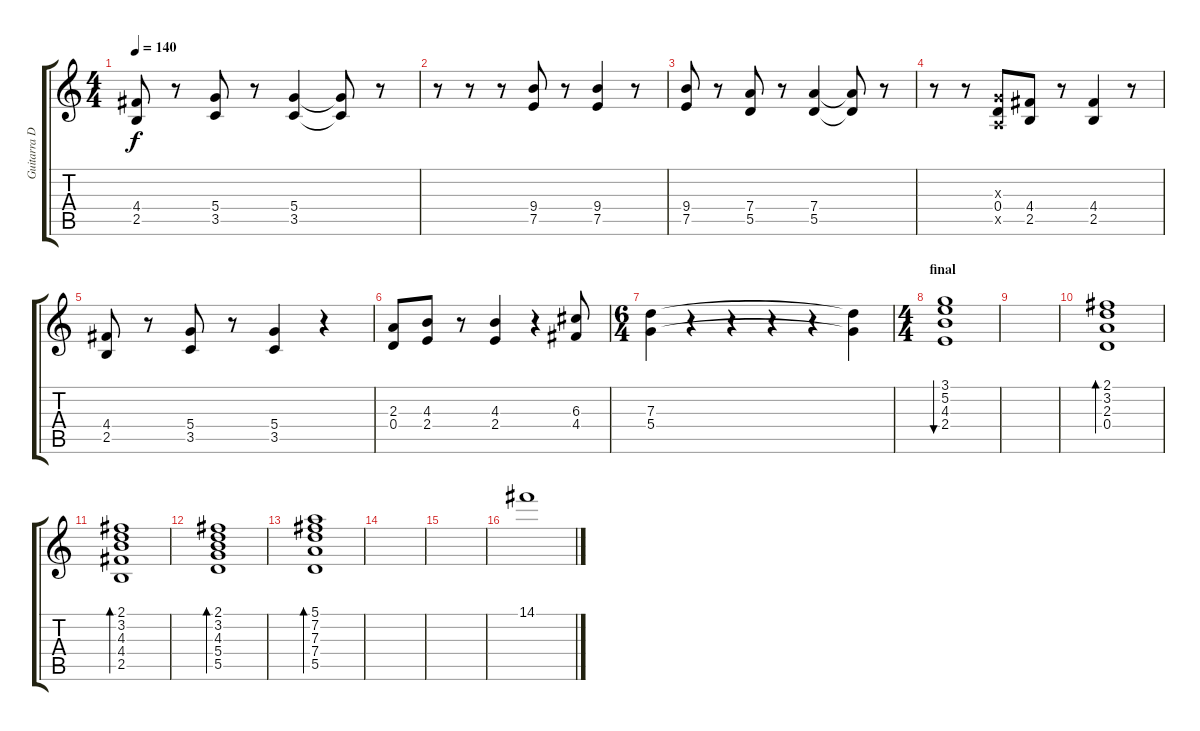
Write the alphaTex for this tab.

\track ("Guitarra Dist" "Guitarra D") {instrument distortionguitar}
\staff {score tabs}
\tuning (E4 B3 G3 D3 A2 E2) {hide}
\ts (4 4)
\tempo 140
\clef g2
\ks c
(4.4 2.5).8{dy f} r.8 (5.4 3.5).8 r.8 (5.4 3.5).4 (5.4{t} 3.5{t}).8 r.8 |
r.8 r.8 r.8 (9.4 7.5).8 r.8 (9.4 7.5).4 r.8 |
(9.4 7.5).8 r.8 (7.4 5.5).8 r.8 (7.4 5.5).4 (7.4{t} 5.5{t}).8 r.8 |
r.8 r.8 (0.3{x} 0.4 0.5{x}).8 (4.4 2.5).8 r.8 (4.4 2.5).4 r.8 |
(4.4 2.5).8 r.8 (5.4 3.5).8 r.8 (5.4 3.5).4 r.4 |
(2.3 0.4).8 (4.3 2.4).8 r.8 (4.3 2.4).4 r.4 (6.3 4.4).8 |
\ts (6 4)
(7.3 5.4).4{volume 6} r.4 r.4 r.4{volume 13} r.4 (7.3{t} 5.4{t}).4 |
\ts (4 4)
\section ("" "final")
(3.1 5.2 4.3 2.4).1{bu 480 instrument electricguitarclean} |
|
(2.1 3.2 2.3 0.4).1{bd 480} |
(2.1 3.2 4.3 4.4 2.5).1{bd 480} |
(2.1 3.2 4.3 5.4 5.5).1{bd 480} |
(5.1 7.2 7.3 7.4 5.5).1{bd 480} |
|
|
14.1.1
